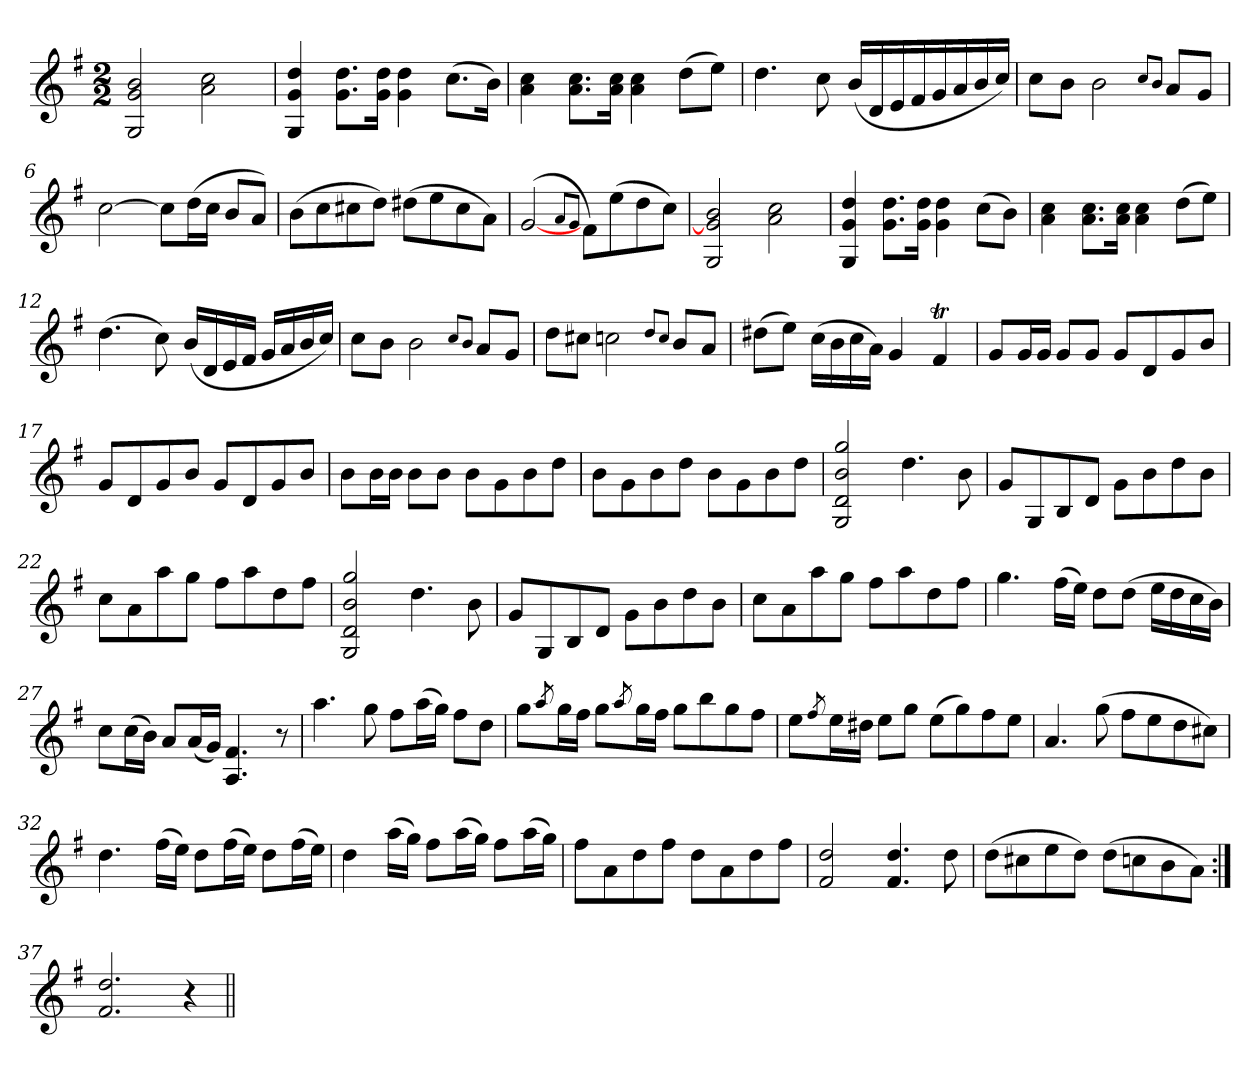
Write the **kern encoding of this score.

**kern
*part1
*staff1
*clefG2
*k[f#]
*G:
*M2/2
=1
2G/ 2g/ 2b/
2a\ 2cc\
=2
4G/ 4g/ 4dd/
8.g\ 8.dd\L
16g\ 16dd\Jk
4g\ 4dd\
(>8.cc\L
16b\Jk)
=3
4a\ 4cc\
8.a\ 8.cc\L
16a\ 16cc\Jk
4a\ 4cc\
(>8dd\L
8ee\J)
=4
4.dd\
8cc\
(<16b/LL
16d/
16e/
16f#/
16g/
16a/
16b/
16cc/JJ)
=5
8cc\L
8b\J
2b\
8qcc/L
8qb/J
8a/L
8g/J
=6
[2cc\
8cc\L]
(>16dd\L
16cc\JJ
8b/L
8a/J)
!!LO:LB:g=z
=7
(>8b\L
8cc\
8cc#X\
8dd\J)
(>8dd#X\L
8ee\
8cc#\
8a\J)
=8
(>[2g/
8qa/L
8qg/J
8f#\L)
(>8ee\
8dd\
8cc\J)
=9
2G/ 2g/] 2b/
2a\ 2cc\
=10
4G/ 4g/ 4dd/
8.g\ 8.dd\L
16g\ 16dd\Jk
4g\ 4dd\
(>8cc\L
8b\J)
=11
4a\ 4cc\
8.a\ 8.cc\L
16a\ 16cc\Jk
4a\ 4cc\
(>8dd\L
8ee\J)
=12
(>4.dd\
8cc\)
(<16b/LL
16d/
16e/
16f#/JJ
16g/LL
16a/
16b/
16cc/JJ)
!!LO:LB:g=z
=13
8cc\L
8b\J
2b\
8qcc/L
8qb/J
8a/L
8g/J
=14
8dd\L
8cc#X\J
2ccn\
8qdd/L
8qcc/J
8b/L
8a/J
=15
(>8dd#X\L
8ee\J)
(>16cc\LL
16b\
16cc\
16a\JJ)
4g/
4f#t/
=16
8g/L
16g/L
16g/JJ
8g/L
8g/J
8g/L
8d/
8g/
8b/J
=17
8g/L
8d/
8g/
8b/J
8g/L
8d/
8g/
8b/J
!!LO:LB:g=z
=18
8b\L
16b\L
16b\JJ
8b\L
8b\J
8b\L
8g\
8b\
8dd\J
=19
8b\L
8g\
8b\
8dd\J
8b\L
8g\
8b\
8dd\J
=20
2G/ 2d/ 2b/ 2gg/
4.dd\
8b\
=21
8g/L
8G/
8B/
8d/J
8g\L
8b\
8dd\
8b\J
=22
8cc\L
8a\
8aa\
8gg\J
8ff#\L
8aa\
8dd\
8ff#\J
=23
2G/ 2d/ 2b/ 2gg/
4.dd\
8b\
!!LO:LB:g=z
=24
8g/L
8G/
8B/
8d/J
8g\L
8b\
8dd\
8b\J
=25
8cc\L
8a\
8aa\
8gg\J
8ff#\L
8aa\
8dd\
8ff#\J
=26
4.gg\
(>16ff#\LL
16ee\JJ)
8dd\L
(>8dd\J
16ee\LL
16dd\
16cc\
16b\JJ)
=27
8cc\L
(>16cc\L
16b\JJ)
8a/L
(<16a/L
16g/JJ)
4.A/ 4.f#/
8r
=28
4.aa\
8gg\
8ff#\L
(>16aa\L
16gg\JJ)
8ff#\L
8dd\J
!!LO:LB:g=z
=29
8gg\L
8qaa/
16gg\L
16ff#\JJ
8gg\L
8qaa/
16gg\L
16ff#\JJ
8gg\L
8bb\
8gg\
8ff#\J
=30
8ee\L
8qff#/
16ee\L
16dd#X\JJ
8ee\L
8gg\J
(>8ee\L
8gg\)
8ff#\
8ee\J
=31
4.a/
(>8gg\
8ff#\L
8ee\
8dd\
8cc#X\J)
=32
4.dd\
(>16ff#\LL
16ee\JJ)
8dd\L
(>16ff#\L
16ee\JJ)
8dd\L
(>16ff#\L
16ee\JJ)
!!LO:LB:g=z
=33
4dd\
(>16aa\LL
16gg\JJ)
8ff#\L
(>16aa\L
16gg\JJ)
8ff#\L
(>16aa\L
16gg\JJ)
=34
8ff#\L
8a\
8dd\
8ff#\J
8dd\L
8a\
8dd\
8ff#\J
=35
2f#/ 2dd/
4.f#/ 4.dd/
8dd\
=36
(>8dd\L
8cc#X\
8ee\
8dd\J)
(>8dd\L
8ccn\
8b\
8a\J)
=37:|!
2.f#/ 2.dd/
4r
=||
*-
